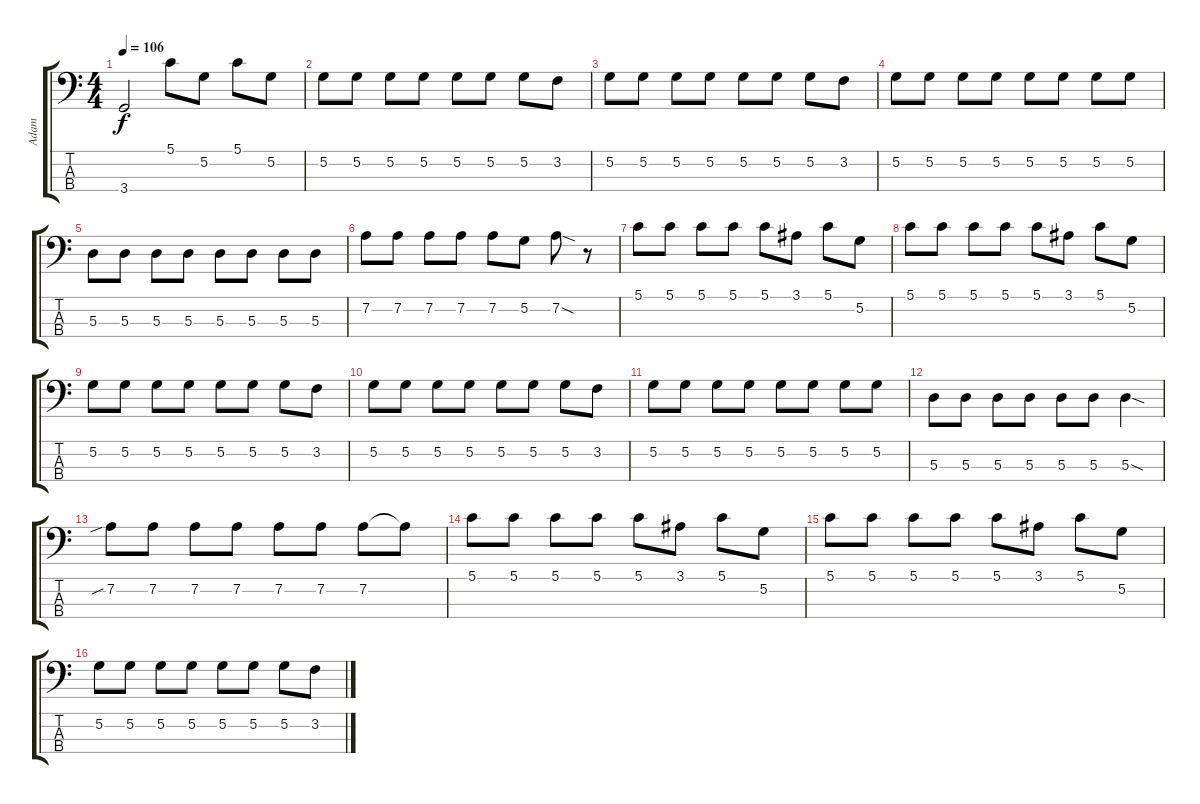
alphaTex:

\track ("Adam" "Adam") {instrument electricbassfinger}
\staff {score tabs}
\tuning (G2 D2 A1 E1) {hide}
\ts (4 4)
\tempo 106
\clef f4
\ks c
3.4{t}.2{dy f} 5.1.8 5.2.8 5.1.8 5.2.8 |
5.2.8 5.2.8 5.2.8 5.2.8 5.2.8 5.2.8 5.2.8 3.2.8 |
5.2.8 5.2.8 5.2.8 5.2.8 5.2.8 5.2.8 5.2.8 3.2.8 |
5.2.8 5.2.8 5.2.8 5.2.8 5.2.8 5.2.8 5.2.8 5.2.8 |
5.3.8 5.3.8 5.3.8 5.3.8 5.3.8 5.3.8 5.3.8 5.3.8 |
7.2.8 7.2.8 7.2.8 7.2.8 7.2.8 5.2.8 7.2{sod}.8 r.8 |
5.1.8 5.1.8 5.1.8 5.1.8 5.1.8 3.1.8 5.1.8 5.2.8 |
5.1.8 5.1.8 5.1.8 5.1.8 5.1.8 3.1.8 5.1.8 5.2.8 |
5.2.8 5.2.8 5.2.8 5.2.8 5.2.8 5.2.8 5.2.8 3.2.8 |
5.2.8 5.2.8 5.2.8 5.2.8 5.2.8 5.2.8 5.2.8 3.2.8 |
5.2.8 5.2.8 5.2.8 5.2.8 5.2.8 5.2.8 5.2.8 5.2.8 |
5.3.8 5.3.8 5.3.8 5.3.8 5.3.8 5.3.8 5.3{sod}.4 |
7.2{sib}.8 7.2.8 7.2.8 7.2.8 7.2.8 7.2.8 7.2.8 7.2{t}.8 |
5.1.8 5.1.8 5.1.8 5.1.8 5.1.8 3.1.8 5.1.8 5.2.8 |
5.1.8 5.1.8 5.1.8 5.1.8 5.1.8 3.1.8 5.1.8 5.2.8 |
5.2.8 5.2.8 5.2.8 5.2.8 5.2.8 5.2.8 5.2.8 3.2.8
